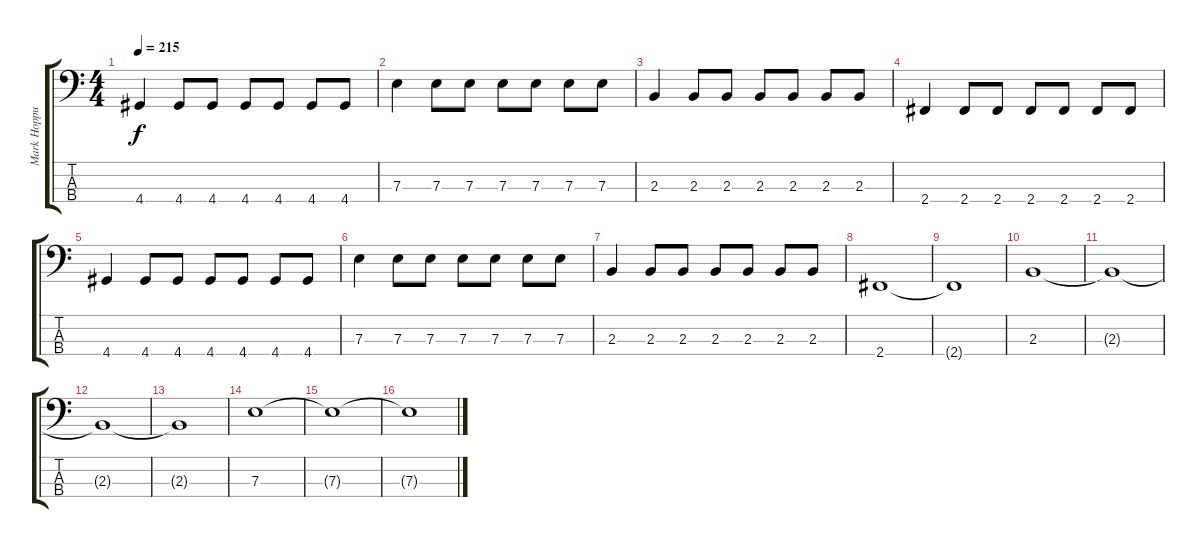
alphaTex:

\track ("Mark Hoppus" "Mark Hoppu") {instrument electricbassfinger}
\staff {score tabs}
\tuning (G2 D2 A1 E1) {hide}
\ts (4 4)
\tempo 215
\clef f4
\ks c
4.4.4{dy f} 4.4.8 4.4.8 4.4.8 4.4.8 4.4.8 4.4.8 |
7.3.4 7.3.8 7.3.8 7.3.8 7.3.8 7.3.8 7.3.8 |
2.3.4 2.3.8 2.3.8 2.3.8 2.3.8 2.3.8 2.3.8 |
2.4.4 2.4.8 2.4.8 2.4.8 2.4.8 2.4.8 2.4.8 |
4.4.4 4.4.8 4.4.8 4.4.8 4.4.8 4.4.8 4.4.8 |
7.3.4 7.3.8 7.3.8 7.3.8 7.3.8 7.3.8 7.3.8 |
2.3.4 2.3.8 2.3.8 2.3.8 2.3.8 2.3.8 2.3.8 |
2.4.1 |
2.4{t}.1 |
2.3.1 |
2.3{t}.1 |
2.3{t}.1 |
2.3{t}.1 |
7.3.1 |
7.3{t}.1 |
7.3{t}.1
